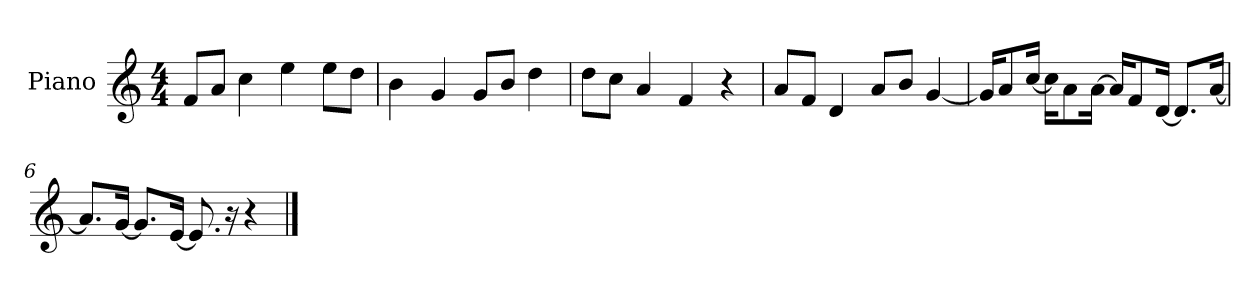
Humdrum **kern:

**kern
*part1
*staff1
*I"Piano
*I'P-no
*clefG2
*k[]
*M4/4
*MM90
=1
8f/L
8a/J
4cc\
4ee\
8ee\L
8dd\J
=2
4b\
4g/
8g/L
8b/J
4dd\
=3
8dd\L
8cc\J
4a/
4f/
4r
=4
8a/L
8f/J
4d/
8a/L
8b/J
[4g/
=5
16g/KL]
8a/
[16cc/Jk
16cc\KL]
8a\
[16a\Jk
16a/KL]
8f/
[16d/Jk
8.d/L]
[16a/Jk
!!LO:LB:g=z
=6
8.a/L]
[16g/Jk
8.g/L]
[16e/Jk
8.e/]
16r
4r
==
*-
